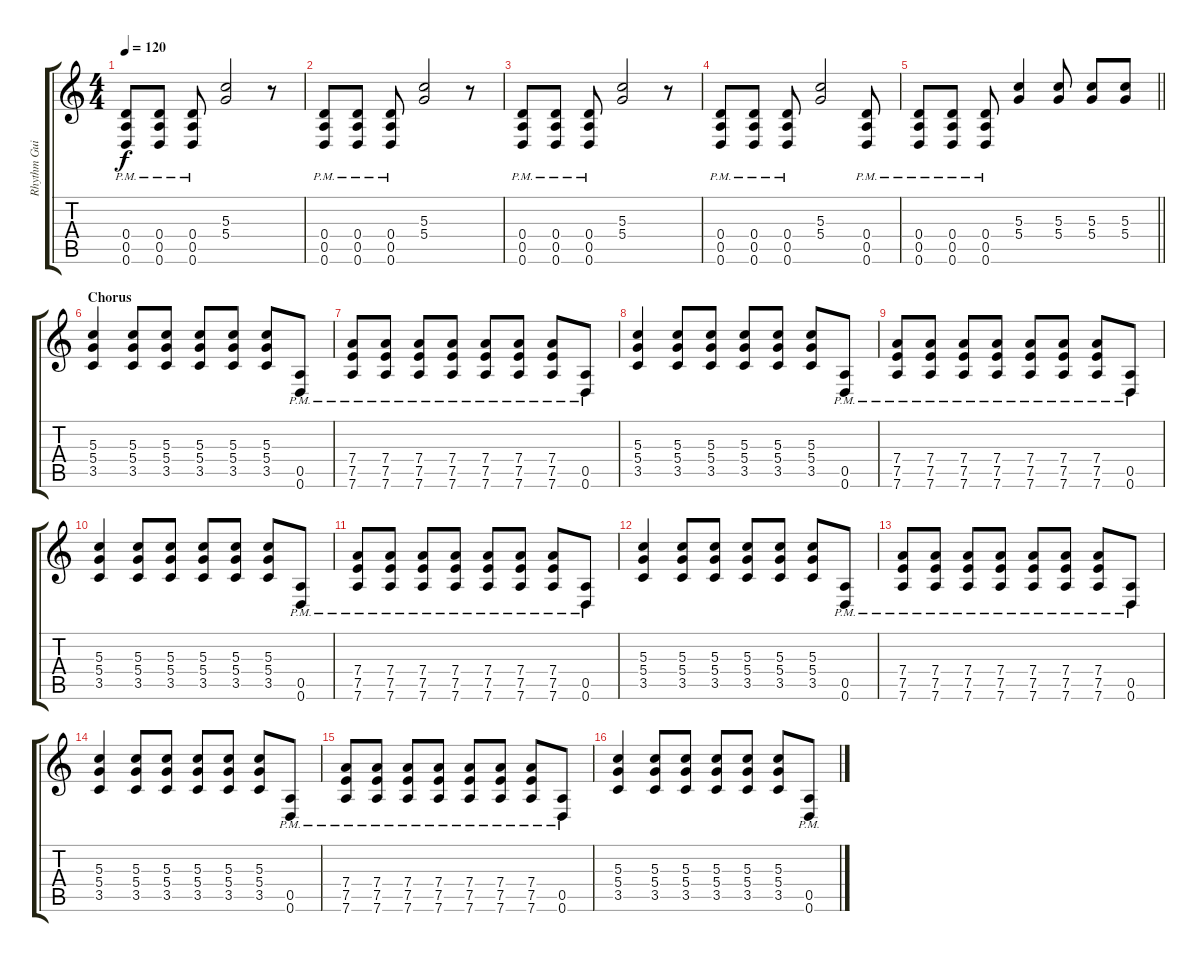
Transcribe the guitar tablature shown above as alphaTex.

\track ("Rhythm Guitar" "Rhythm Gui") {instrument distortionguitar}
\staff {score tabs}
\tuning (E4 B3 G3 D3 A2 D2) {hide}
\ts (4 4)
\tempo 120
\clef g2
\ks c
(0.4{pm} 0.5{pm} 0.6{pm}).8{dy f} (0.4{pm} 0.5{pm} 0.6{pm}).8 (0.4{pm} 0.5{pm} 0.6{pm}).8 (5.3 5.4).2 r.8 |
(0.4{pm} 0.5{pm} 0.6{pm}).8 (0.4{pm} 0.5{pm} 0.6{pm}).8 (0.4{pm} 0.5{pm} 0.6{pm}).8 (5.3 5.4).2 r.8 |
(0.4{pm} 0.5{pm} 0.6{pm}).8 (0.4{pm} 0.5{pm} 0.6{pm}).8 (0.4{pm} 0.5{pm} 0.6{pm}).8 (5.3 5.4).2 r.8 |
(0.4{pm} 0.5{pm} 0.6{pm}).8 (0.4{pm} 0.5{pm} 0.6{pm}).8 (0.4{pm} 0.5{pm} 0.6{pm}).8 (5.3 5.4).2 (0.4{pm} 0.5{pm} 0.6{pm}).8 |
\barLineRight lightlight
(0.4{pm} 0.5{pm} 0.6{pm}).8 (0.4{pm} 0.5{pm} 0.6{pm}).8 (0.4{pm} 0.5{pm} 0.6{pm}).8 (5.3 5.4).4 (5.3 5.4).8 (5.3 5.4).8 (5.3 5.4).8 |
\section ("" "Chorus")
(5.3 5.4 3.5).4 (5.3 5.4 3.5).8 (5.3 5.4 3.5).8 (5.3 5.4 3.5).8 (5.3 5.4 3.5).8 (5.3 5.4 3.5).8 (0.5 0.6{pm}).8 |
(7.4 7.5 7.6{pm}).8 (7.4 7.5 7.6{pm}).8 (7.4 7.5 7.6{pm}).8 (7.4 7.5 7.6{pm}).8 (7.4 7.5 7.6{pm}).8 (7.4 7.5 7.6{pm}).8 (7.4 7.5 7.6{pm}).8 (0.5 0.6{pm}).8 |
(5.3 5.4 3.5).4 (5.3 5.4 3.5).8 (5.3 5.4 3.5).8 (5.3 5.4 3.5).8 (5.3 5.4 3.5).8 (5.3 5.4 3.5).8 (0.5 0.6{pm}).8 |
(7.4 7.5 7.6{pm}).8 (7.4 7.5 7.6{pm}).8 (7.4 7.5 7.6{pm}).8 (7.4 7.5 7.6{pm}).8 (7.4 7.5 7.6{pm}).8 (7.4 7.5 7.6{pm}).8 (7.4 7.5 7.6{pm}).8 (0.5 0.6{pm}).8 |
(5.3 5.4 3.5).4 (5.3 5.4 3.5).8 (5.3 5.4 3.5).8 (5.3 5.4 3.5).8 (5.3 5.4 3.5).8 (5.3 5.4 3.5).8 (0.5 0.6{pm}).8 |
(7.4 7.5 7.6{pm}).8 (7.4 7.5 7.6{pm}).8 (7.4 7.5 7.6{pm}).8 (7.4 7.5 7.6{pm}).8 (7.4 7.5 7.6{pm}).8 (7.4 7.5 7.6{pm}).8 (7.4 7.5 7.6{pm}).8 (0.5 0.6{pm}).8 |
(5.3 5.4 3.5).4 (5.3 5.4 3.5).8 (5.3 5.4 3.5).8 (5.3 5.4 3.5).8 (5.3 5.4 3.5).8 (5.3 5.4 3.5).8 (0.5 0.6{pm}).8 |
(7.4 7.5 7.6{pm}).8 (7.4 7.5 7.6{pm}).8 (7.4 7.5 7.6{pm}).8 (7.4 7.5 7.6{pm}).8 (7.4 7.5 7.6{pm}).8 (7.4 7.5 7.6{pm}).8 (7.4 7.5 7.6{pm}).8 (0.5 0.6{pm}).8 |
(5.3 5.4 3.5).4 (5.3 5.4 3.5).8 (5.3 5.4 3.5).8 (5.3 5.4 3.5).8 (5.3 5.4 3.5).8 (5.3 5.4 3.5).8 (0.5 0.6{pm}).8 |
(7.4 7.5 7.6{pm}).8 (7.4 7.5 7.6{pm}).8 (7.4 7.5 7.6{pm}).8 (7.4 7.5 7.6{pm}).8 (7.4 7.5 7.6{pm}).8 (7.4 7.5 7.6{pm}).8 (7.4 7.5 7.6{pm}).8 (0.5 0.6{pm}).8 |
(5.3 5.4 3.5).4 (5.3 5.4 3.5).8 (5.3 5.4 3.5).8 (5.3 5.4 3.5).8 (5.3 5.4 3.5).8 (5.3 5.4 3.5).8 (0.5 0.6{pm}).8
